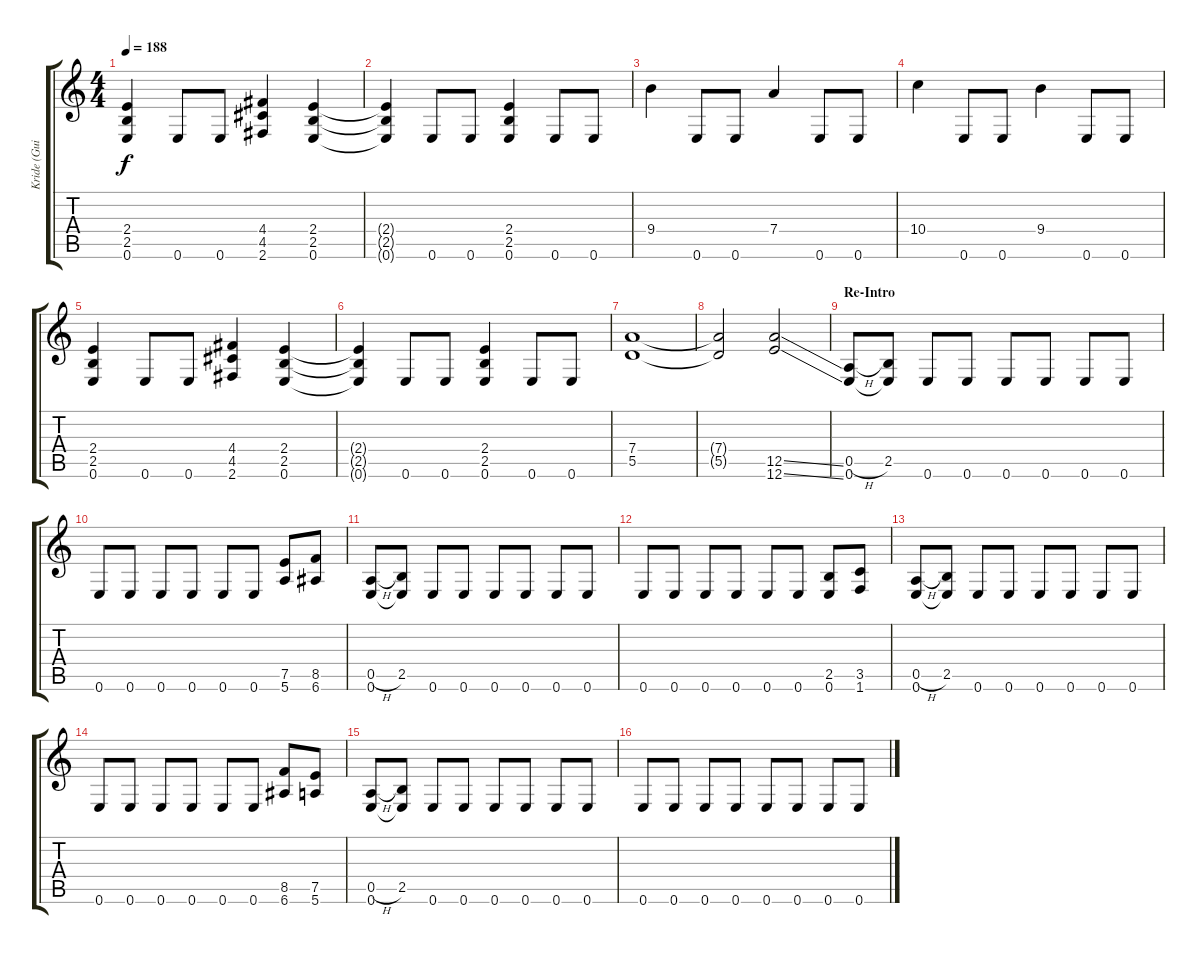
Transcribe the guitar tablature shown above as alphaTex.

\track ("Kride (Guitar II)" "Kride (Gui") {instrument distortionguitar}
\staff {score tabs}
\tuning (E4 B3 G3 D3 A2 E2) {hide}
\ts (4 4)
\tempo 188
\clef g2
\ks c
(2.4 2.5 0.6).4{dy f} 0.6.8 0.6.8 (4.4 4.5 2.6).4 (2.4 2.5 0.6).4 |
(2.4{t} 2.5{t} 0.6{t}).4 0.6.8 0.6.8 (2.4 2.5 0.6).4 0.6.8 0.6.8 |
9.4.4 0.6.8 0.6.8 7.4.4 0.6.8 0.6.8 |
10.4.4 0.6.8 0.6.8 9.4.4 0.6.8 0.6.8 |
(2.4 2.5 0.6).4 0.6.8 0.6.8 (4.4 4.5 2.6).4 (2.4 2.5 0.6).4 |
(2.4{t} 2.5{t} 0.6{t}).4 0.6.8 0.6.8 (2.4 2.5 0.6).4 0.6.8 0.6.8 |
(7.4 5.5).1 |
(7.4{t} 5.5{t}).2 (12.5{ss} 12.6{ss}).2 |
\section ("" "Re-Intro")
(0.5{h} 0.6).8 (2.5 0.6{t}).8 0.6.8 0.6.8 0.6.8 0.6.8 0.6.8 0.6.8 |
0.6.8 0.6.8 0.6.8 0.6.8 0.6.8 0.6.8 (7.5 5.6).8 (8.5 6.6).8 |
(0.5{h} 0.6).8 (2.5 0.6{t}).8 0.6.8 0.6.8 0.6.8 0.6.8 0.6.8 0.6.8 |
0.6.8 0.6.8 0.6.8 0.6.8 0.6.8 0.6.8 (2.5 0.6).8 (3.5 1.6).8 |
(0.5{h} 0.6).8 (2.5 0.6{t}).8 0.6.8 0.6.8 0.6.8 0.6.8 0.6.8 0.6.8 |
0.6.8 0.6.8 0.6.8 0.6.8 0.6.8 0.6.8 (8.5 6.6).8 (7.5 5.6).8 |
(0.5{h} 0.6).8 (2.5 0.6{t}).8 0.6.8 0.6.8 0.6.8 0.6.8 0.6.8 0.6.8 |
0.6.8 0.6.8 0.6.8 0.6.8 0.6.8 0.6.8 0.6.8 0.6.8
